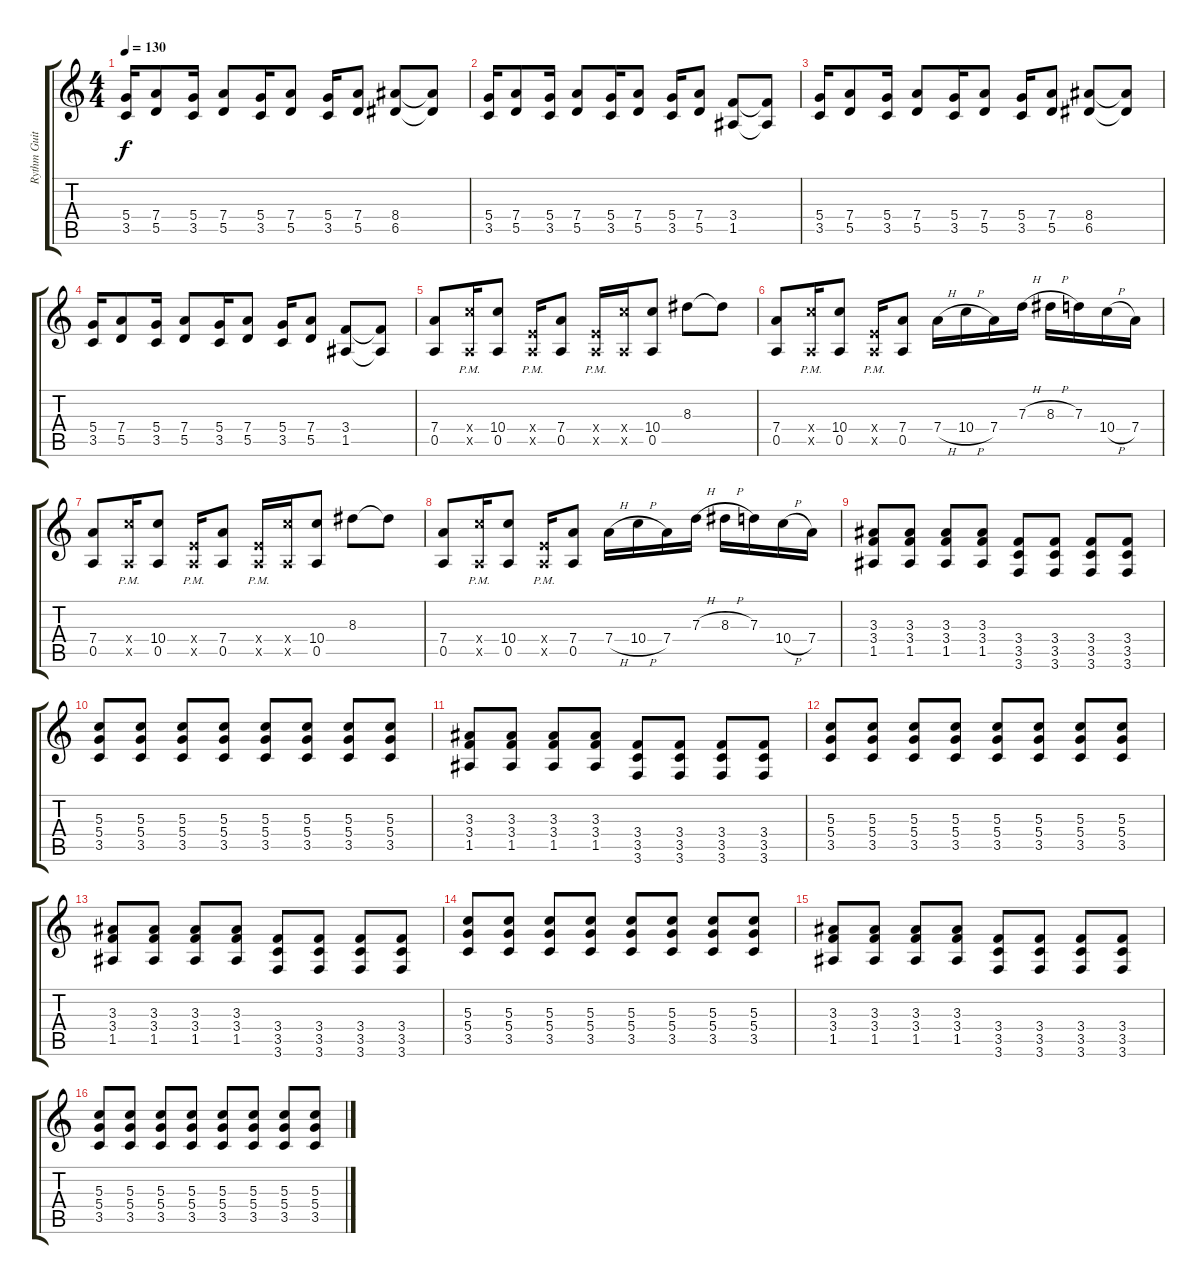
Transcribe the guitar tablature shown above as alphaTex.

\track ("Rythm Guitar 1" "Rythm Guit") {instrument overdrivenguitar}
\staff {score tabs}
\tuning (E4 B3 G3 D3 A2 D2) {hide}
\ts (4 4)
\tempo 130
\clef g2
\ks c
(5.4 3.5).16{dy f} (7.4 5.5).8 (5.4 3.5).16 (7.4 5.5).8 (5.4 3.5).16 (7.4 5.5).8 (5.4 3.5).16 (7.4 5.5).8 (8.4 6.5).8 (8.4{t} 6.5{t}).8 |
(5.4 3.5).16 (7.4 5.5).8 (5.4 3.5).16 (7.4 5.5).8 (5.4 3.5).16 (7.4 5.5).8 (5.4 3.5).16 (7.4 5.5).8 (3.4 1.5).8 (3.4{t} 1.5{t}).8 |
(5.4 3.5).16 (7.4 5.5).8 (5.4 3.5).16 (7.4 5.5).8 (5.4 3.5).16 (7.4 5.5).8 (5.4 3.5).16 (7.4 5.5).8 (8.4 6.5).8 (8.4{t} 6.5{t}).8 |
(5.4 3.5).16 (7.4 5.5).8 (5.4 3.5).16 (7.4 5.5).8 (5.4 3.5).16 (7.4 5.5).8 (5.4 3.5).16 (7.4 5.5).8 (3.4 1.5).8 (3.4{t} 1.5{t}).8 |
(7.4 0.5).8 (10.4{pm x} 0.5{pm x}).16 (10.4 0.5).8 (2.4{pm x} 0.5{pm x}).16 (7.4 0.5).8 (2.4{pm x} 0.5{pm x}).16 (10.4{x} 0.5{x}).16 (10.4 0.5).8 8.3.8 8.3{t}.8 |
(7.4 0.5).8 (10.4{pm x} 0.5{pm x}).16 (10.4 0.5).8 (2.4{pm x} 0.5{pm x}).16 (7.4 0.5).8 7.4{h}.16 10.4{h}.16 7.4.16 7.3{h}.16 8.3{h}.16 7.3.16 10.4{h}.16 7.4.16 |
(7.4 0.5).8 (10.4{pm x} 0.5{pm x}).16 (10.4 0.5).8 (2.4{pm x} 0.5{pm x}).16 (7.4 0.5).8 (2.4{pm x} 0.5{pm x}).16 (10.4{x} 0.5{x}).16 (10.4 0.5).8 8.3.8 8.3{t}.8 |
(7.4 0.5).8 (10.4{pm x} 0.5{pm x}).16 (10.4 0.5).8 (2.4{pm x} 0.5{pm x}).16 (7.4 0.5).8 7.4{h}.16 10.4{h}.16 7.4.16 7.3{h}.16 8.3{h}.16 7.3.16 10.4{h}.16 7.4.16 |
(3.3 3.4 1.5).8 (3.3 3.4 1.5).8 (3.3 3.4 1.5).8 (3.3 3.4 1.5).8 (3.4 3.5 3.6).8 (3.4 3.5 3.6).8 (3.4 3.5 3.6).8 (3.4 3.5 3.6).8 |
(5.3 5.4 3.5).8 (5.3 5.4 3.5).8 (5.3 5.4 3.5).8 (5.3 5.4 3.5).8 (5.3 5.4 3.5).8 (5.3 5.4 3.5).8 (5.3 5.4 3.5).8 (5.3 5.4 3.5).8 |
(3.3 3.4 1.5).8 (3.3 3.4 1.5).8 (3.3 3.4 1.5).8 (3.3 3.4 1.5).8 (3.4 3.5 3.6).8 (3.4 3.5 3.6).8 (3.4 3.5 3.6).8 (3.4 3.5 3.6).8 |
(5.3 5.4 3.5).8 (5.3 5.4 3.5).8 (5.3 5.4 3.5).8 (5.3 5.4 3.5).8 (5.3 5.4 3.5).8 (5.3 5.4 3.5).8 (5.3 5.4 3.5).8 (5.3 5.4 3.5).8 |
(3.3 3.4 1.5).8 (3.3 3.4 1.5).8 (3.3 3.4 1.5).8 (3.3 3.4 1.5).8 (3.4 3.5 3.6).8 (3.4 3.5 3.6).8 (3.4 3.5 3.6).8 (3.4 3.5 3.6).8 |
(5.3 5.4 3.5).8 (5.3 5.4 3.5).8 (5.3 5.4 3.5).8 (5.3 5.4 3.5).8 (5.3 5.4 3.5).8 (5.3 5.4 3.5).8 (5.3 5.4 3.5).8 (5.3 5.4 3.5).8 |
(3.3 3.4 1.5).8 (3.3 3.4 1.5).8 (3.3 3.4 1.5).8 (3.3 3.4 1.5).8 (3.4 3.5 3.6).8 (3.4 3.5 3.6).8 (3.4 3.5 3.6).8 (3.4 3.5 3.6).8 |
(5.3 5.4 3.5).8 (5.3 5.4 3.5).8 (5.3 5.4 3.5).8 (5.3 5.4 3.5).8 (5.3 5.4 3.5).8 (5.3 5.4 3.5).8 (5.3 5.4 3.5).8 (5.3 5.4 3.5).8
